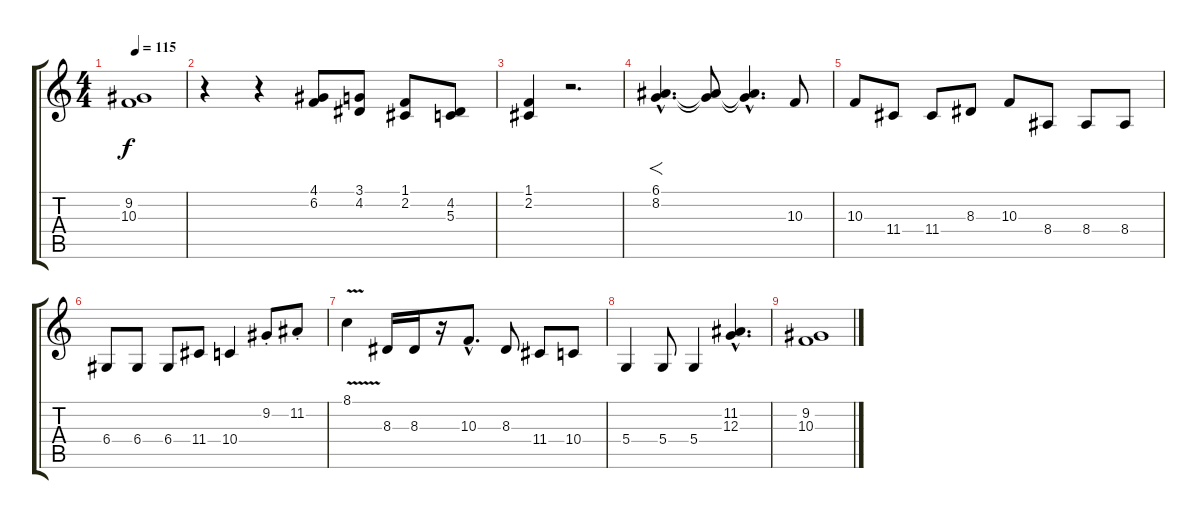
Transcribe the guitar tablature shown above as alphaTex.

\track "" {instrument trombone}
\staff {score tabs}
\tuning (E4 B3 G3 D3 A2 E2) {hide}
\ts (4 4)
\tempo 115
\clef g2
\ks c
(9.2 10.3).1{dy f} |
r.4 r.4 (4.1 6.2).8 (3.1 4.2).8 (1.1 2.2).8 (4.2 5.3).8 |
(1.1 2.2).4 r.2{d} |
(6.1{hac} 8.2{hac}).4{f d} (6.1{t} 8.2{t}).8 (6.1{hac t} 8.2{hac t}).4{d} 10.3.8 |
10.3.8 11.4.8 11.4.8 8.3.8 10.3.8 8.4.8 8.4.8 8.4.8 |
6.4.8 6.4.8 6.4.8 11.4.8 10.4.4 9.2{st}.8 11.2{st}.8 |
8.1{v}.4 8.3.16 8.3.16 r.16 10.3{hac}.8{d} 8.3.8 11.4.8 10.4.8 |
5.4.4 5.4.8 5.4.4 (11.2{hac} 12.3{hac}).4{d} |
(9.2 10.3).1
